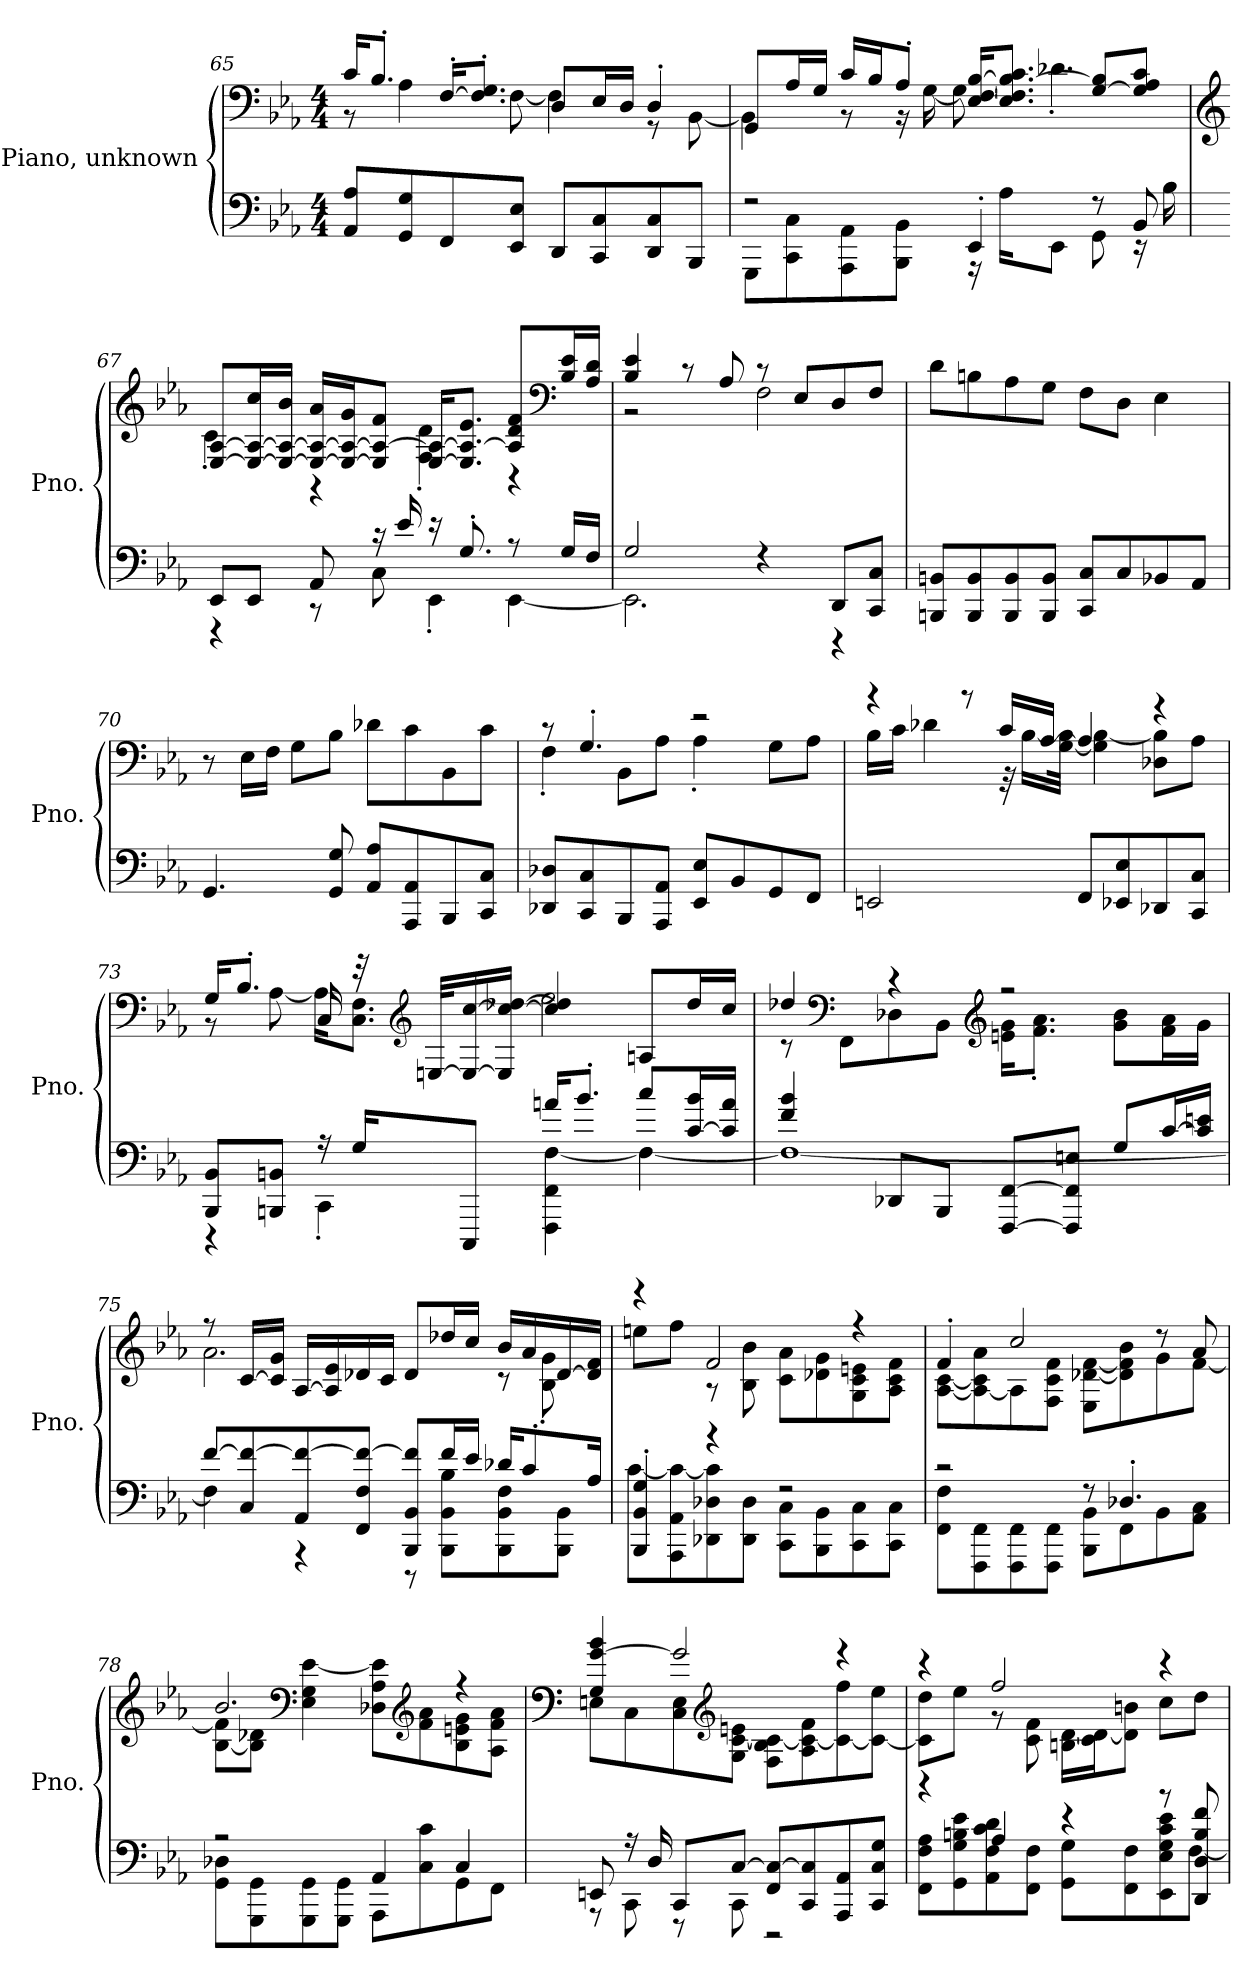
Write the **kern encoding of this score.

**kern	**kern
*part1	*part1
*staff2	*staff1
*I"Piano, unknown	*
*I'Pno.	*
*clefF4	*clefF4
*k[b-e-a-]	*k[b-e-a-]
*M4/4	*M4/4
=65	=65
*	*^
8AA-/ 8A-/L	16c/KL	8r
.	8.B-'/J	.
8GG/ 8G/	.	4A-\
8FF/	[16F'/KL	.
.	8.F/]' 8.G/'J	.
8EE-/ 8E-/J	.	[8F\
8DD/L	8D/L	4F\]
8CC/ 8C/	16E-/L	.
.	16D/JJ	.
8DD/ 8C/	4D'/	8r
8BBB-/J	.	[8BB-\
!!LO:PB:g=z	!!
=66	=66	=66
*^	*	*
2r	8GGG\L	8GG/L	4BB-\]
.	8CC\ 8C\	16A-/L	.
.	.	16G/JJ	.
.	8AAA-\ 8AA-\	16c/LL	8r
.	.	16B-/J	.
.	8BBB-\ 8BB-\J	8A-'/J	16r
.	.	.	[16G\
4EE-'/	16r	[16E-/ [16F/ [16B-/KL	8G\]
.	16A-\KL	8.E-/] 8.F/] 8.B-/_ 8.c/J	.
.	8EE-\J	.	4.d-X'\
8r	8GG\	[8G/ 8B-/]L	.
8BB-/	16r	8G/] 8A-/ 8c/J	.
.	16B-\	.	.
=67	=67	=67	=67
*	*	*clefG2	*
8EE-/L	4r	[8E-/ [8A-/L	4c'\
8EE-/J	.	16E-/_ 16A-/_ 16cc/L	.
.	.	16E-/_ 16A-/_ 16b-/JJ	.
8AA-/	8r	16E-/_ 16A-/_ 16a-/LL	4r
.	.	16E-/_ 16A-/_ 16g/J	.
16r	8C\	8E-/] 8A-/_ 8f/J	.
16e-/	.	.	.
16r	4EE-'\	[16E-/ 16A-/_KL	4F\' 4d\'
8.G'/	.	8.E-/] 8.A-/_ 8.e-/J	.
8r	[4EE-\	8A-/] 8d/ 8f/L	4r
*	*	*clefF4	*
16G/LL	.	16B-/ 16e-/L	.
16F/JJ	.	16A-/ 16d/JJ	.
!!LO:LB:g=z	!!
=68	=68	=68	=68
2G/	2.EE-\]	4B-/ 4e-/	2r
.	.	8r	.
.	.	8A-/	.
4r	.	8r	2F\
.	.	8E-/L	.
8DD/L	4r	8D/	.
8CC/ 8C/J	.	8F/J	.
*v	*v	*	*
*	*v	*v
=69	=69
8BBBn/ 8BBn/L	8d\L
8BBB/ 8BB/	8Bn\
8BBB/ 8BB/	8A-\
8BBB/ 8BB/J	8G\J
8CC/ 8C/L	8F\L
8C/	8D\J
8BB-X/	4E-\
8AA-/J	.
=70	=70
4.GG/	8r
.	16E-\LL
.	16F\JJ
.	8G\L
8GG/ 8G/	8B-\J
8AA-/ 8A-/L	8d-X\L
8AAA-/ 8AA-/	8c\
8BBB-/	8BB-\
8CC/ 8C/J	8c\J
=71	=71
*	*^
8DD-X/ 8D-X/L	8r	4F'\
8CC/ 8C/	4.G'/	.
8BBB-/	.	8BB-\L
8AAA-/ 8AA-/J	.	8A-\J
8EE-/ 8E-/L	2r	4A-'\
8BB-/	.	.
8GG/	.	8G\L
8FF/J	.	8A-\J
!!LO:LB:g=z	!!
=72	=72	=72
2EEn/	4r	16B-\LL
.	.	16c\JJ
.	.	4d-X\
.	8r	.
.	16c/LL	32r
.	.	[16B-\LL
.	[16A-/JJ	.
.	.	[32G\ 32B-\]JJk
8FF/L	4A-/]	4G\] [4B-\
8EE-X/ 8E-/	.	.
8DD-X/	4r	8D-X\ 8B-\]L
8CC/ 8C/J	.	8A-\J
=73	=73	=73
*^	*	*
8BBB-/ 8BB-/L	4r	16G/KL	8r
.	.	8.B-'/J	.
8BBBn/ 8BBn/J	.	.	[8A-\
16r	4CC'\	16C/	16A-\KL]
16G/KL	.	32r	8.C\ 8.F\J
*	*	*clefG2	*
.	.	[32En/KLL	.
8CCC/J	.	16E/_ [16cc/	.
.	.	16E/] 16cc/_ [16dd-X/JJ	.
16an/KL	4FFF\ 4FF\ [4F\	4cc/] 4dd-/]	2ee-\
8.b-'/J	.	.	.
8cc/L	4F\_	8An/L	.
[16c/ 16b-/L	.	16dd-/L	.
16c/] 16a/JJ	.	16cc/JJ	.
!!LO:LB:g=z	!!
=74	=74	=74	=74
4f/ 4b-/	1F_	4dd-X/	8r
*	*	*clefF4	*
.	.	.	8FF\L
8DD-X/L	.	4r	8D-X\
8BBB-/J	.	.	8BB-\J
*	*	*clefG2	*
[8FFF/ [8FF/L	.	2r	16en\ 16g\KL
.	.	.	8.f\' 8.a-\'J
8FFF/] 8FF/] 8En/J	.	.	.
8G/L	.	.	8g\ 8b-\L
[16c/L	.	.	16f\ 16a-\L
16c/] 16en/JJ	.	.	16g\JJ
=75	=75	=75	=75
[8f/L	4F\]	8r	2.a-\
8C/ 8f/_	.	[16c/LL	.
.	.	16c/] 16g/JJ	.
8AA-/ 8f/_	4r	[16A-/LL	.
.	.	16A-/] 16e-/	.
8FF/ 8F/ 8f/_J	.	16d-X/	.
.	.	16c/JJ	.
8BBB-/ 8BB-/ 8f/]L	8r	8d-/L	.
16f/L	8BBB-\ 8BB-\ 8B-\L	16dd-X/L	.
16e-/JJ	.	16cc/JJ	.
16d-X/KL	8BBB-\ 8BB-\ 8F\	16b-/LL	8r
8c'/	.	16a-/	.
.	8BBB-\ 8BB-\J	[16d-/	8B-\' 8g\'
16A-/Jk	.	16d-/] 16f/JJ	.
!!LO:LB:g=z	!!
=76	=76	=76	=76
4BBB-/' 4BB-/' 4G/'	[8c\L	4r	8een\L
.	8AAA-\ 8AA-\ 8c\_	.	8ff\J
4r	8DD-X\ 8D-X\ 8c\]	2f/	8r
.	8DD-\ 8D-\J	.	8B-\ 8b-\
2r	8CC\ 8C\L	.	8c\ 8a-\L
.	8BBB-\ 8BB-\	.	8d-X\ 8g\
.	8CC\ 8C\	4r	8G\ 8c\ 8en\
.	8CC\ 8C\J	.	8A-\ 8c\ 8f\J
=77	=77	=77	=77
2r	8FF\ 8F\L	4f'/	[8A-\ [8c\L
.	8FFF\ 8FF\	.	8A-\_ 8c\] 8a-\
.	8FFF\ 8FF\	2cc/	8A-\]
.	8FFF\ 8FF\J	.	8F\ 8c\ 8f\J
8r	8BBB-\ 8BB-\L	.	8E-\ [8d-X\ [8f\L
4.D-X'/	8FF\	.	8d-\] 8f\] 8b-\
.	8BB-\	8r	8g\
.	8AA-\ 8C\J	8a-/	[8f\J
=78	=78	=78	=78
2r	8GG\ 8D-X\L	2.b-/	[8B-\ 8f\]L
.	8GGG\ 8GG\	.	8B-\] 8d-X\J
*	*	*clefF4	*
.	8GGG\ 8GG\	.	4E-\ 4G\ [4e-\
.	8GGG\ 8GG\J	.	.
4AA-/	8AAA-\L	.	8D-X\ 8A-\ 8e-\]L
*	*	*clefG2	*
.	8C\ 8c\	.	8f\ 8a-\
4C/	8GG\	4r	8B-\ 8en\ 8g\
.	8FF\J	.	8A-\ 8f\ 8a-\J
!!LO:LB:g=z	!!
=79	=79	=79	=79
*	*	*clefF4	*
8EEn/	8r	4G/ [4g/ 4b-/	8En\L
16r	8CC\	.	8C\
16D/	.	.	.
8CC/L	8r	2g/]	8C\ 8E\
*	*	*clefG2	*
[8C/J	8CC\	.	8G\ [8c\ 8en\J
8FF/ 8C/_L	2r	.	8F\ 8B-\ 8c\_L
8CC/ 8C/]	.	.	8A-\ 8c\_ 8f\
8AAA-/ 8AA-/	.	4r	8c\_ 8ff\
8CC/ 8C/ 8G/J	.	.	8c\_ 8ee-\J
=80	=80	=80	=80
4r	8FF\ 8F\ 8A-\L	4r	8c\] 8dd\L
.	8GG\ 8G\ 8Bn\ 8e-\	.	8ee-\J
4A-/	8AA-\ 8F\ 8c\ 8d\	2ff/	8r
.	8FF\ 8F\J	.	8c\ 8f\
4r	8GG\ 8G\L	.	16Bn\ [16d\LL
.	.	.	16c\ 16d\_J
.	8FF\ 8F\	.	8d\] 8bn\J
8r	8EE-\ 8E-\ 8G\ 8c\ 8e-\	4r	8cc\L
8DD/ 8D/ 8B/ 8f/	[8F\J	.	8dd\J
*v	*v	*	*
*	*v	*v
=	=
*-	*-
